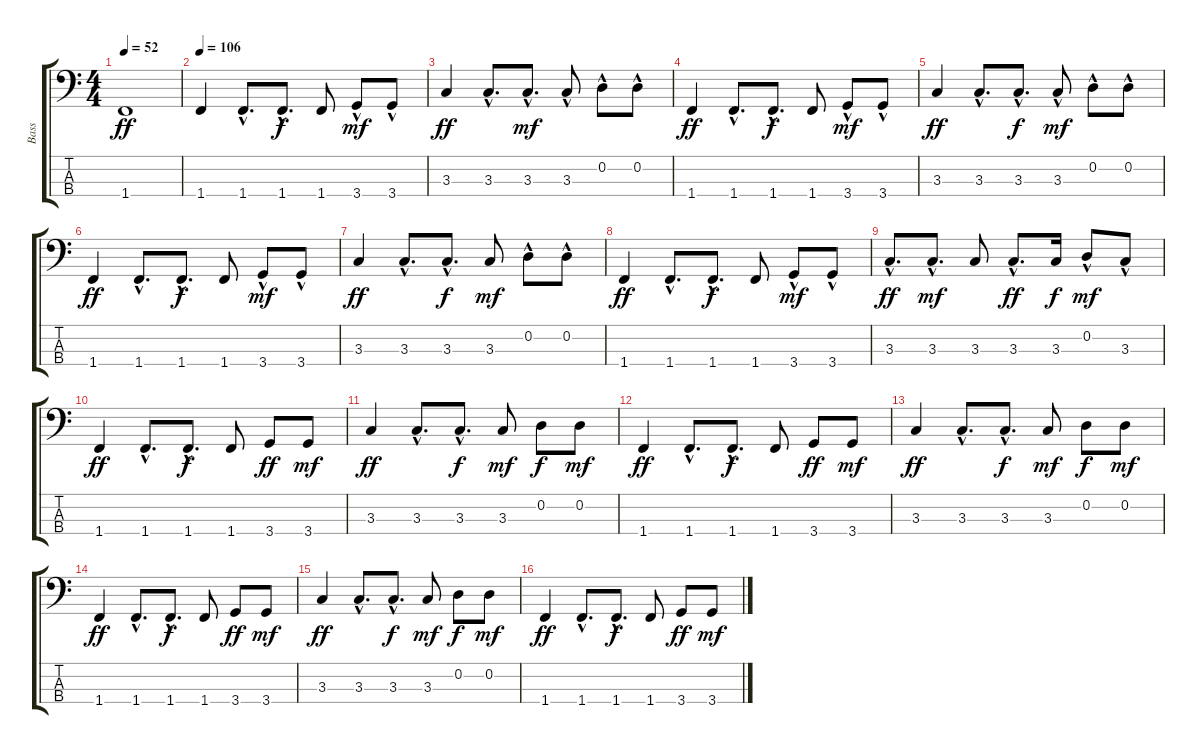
\track ("Bass" "Bass") {instrument fretlessbass}
\staff {score tabs}
\tuning (G2 D2 A1 E1) {hide}
\ts (4 4)
\tempo 52
\clef f4
\ks c
1.4.1{dy ff} |
\tempo 106
1.4.4 1.4{hac}.8{d} 1.4{hac}.8{d dy f} 1.4.8 3.4{hac}.8{dy mf} 3.4{hac}.8 |
3.3.4{dy ff} 3.3{hac}.8{d} 3.3{hac}.8{d dy mf} 3.3{hac}.8 0.2{hac}.8 0.2{hac}.8 |
1.4.4{dy ff} 1.4{hac}.8{d} 1.4{hac}.8{d dy f} 1.4.8 3.4{hac}.8{dy mf} 3.4{hac}.8 |
3.3.4{dy ff} 3.3{hac}.8{d} 3.3{hac}.8{d dy f} 3.3{hac}.8{dy mf} 0.2{hac}.8 0.2{hac}.8 |
1.4.4{dy ff} 1.4{hac}.8{d} 1.4{hac}.8{d dy f} 1.4.8 3.4{hac}.8{dy mf} 3.4{hac}.8 |
3.3.4{dy ff} 3.3{hac}.8{d} 3.3{hac}.8{d dy f} 3.3.8{dy mf} 0.2{hac}.8 0.2{hac}.8 |
1.4.4{dy ff} 1.4{hac}.8{d} 1.4{hac}.8{d dy f} 1.4.8 3.4{hac}.8{dy mf} 3.4{hac}.8 |
3.3{hac}.8{d dy ff} 3.3{hac}.8{d dy mf} 3.3.8 3.3{hac}.8{d dy ff} 3.3.16{dy f} 0.2{hac}.8{dy mf} 3.3{hac}.8 |
1.4.4{dy ff} 1.4{hac}.8{d} 1.4{hac}.8{d dy f} 1.4.8 3.4.8{dy ff} 3.4.8{dy mf} |
3.3.4{dy ff} 3.3{hac}.8{d} 3.3{hac}.8{d dy f} 3.3.8{dy mf} 0.2.8{dy f} 0.2.8{dy mf} |
1.4.4{dy ff} 1.4{hac}.8{d} 1.4{hac}.8{d dy f} 1.4.8 3.4.8{dy ff} 3.4.8{dy mf} |
3.3.4{dy ff} 3.3{hac}.8{d} 3.3{hac}.8{d dy f} 3.3.8{dy mf} 0.2.8{dy f} 0.2.8{dy mf} |
1.4.4{dy ff} 1.4{hac}.8{d} 1.4{hac}.8{d dy f} 1.4.8 3.4.8{dy ff} 3.4.8{dy mf} |
3.3.4{dy ff} 3.3{hac}.8{d} 3.3{hac}.8{d dy f} 3.3.8{dy mf} 0.2.8{dy f} 0.2.8{dy mf} |
1.4.4{dy ff} 1.4{hac}.8{d} 1.4{hac}.8{d dy f} 1.4.8 3.4.8{dy ff} 3.4.8{dy mf}
